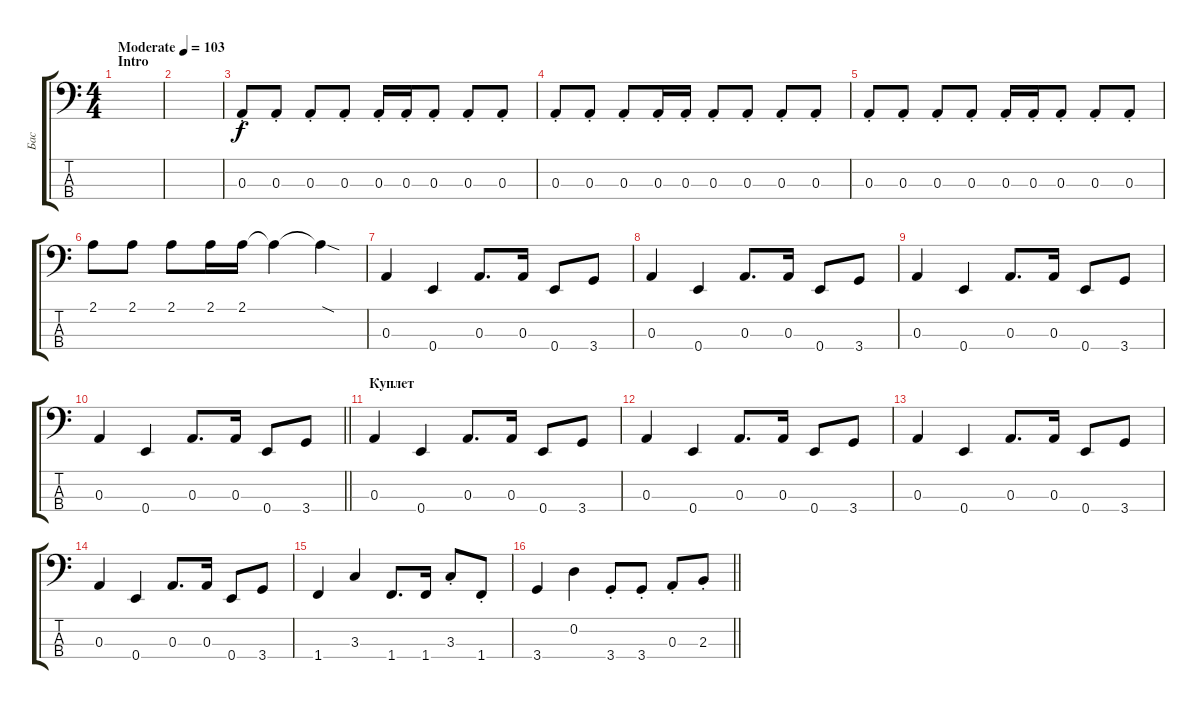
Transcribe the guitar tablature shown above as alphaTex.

\track ("Бас" "Бас") {instrument electricbassfinger}
\staff {score tabs}
\tuning (G2 D2 A1 E1) {hide}
\ts (4 4)
\section ("" "Intro")
\tempo (103 "Moderate")
\clef f4
\ks c
|
|
0.3{st}.8 0.3{st}.8 0.3{st}.8 0.3{st}.8 0.3{st}.16 0.3{st}.16 0.3{st}.8 0.3{st}.8 0.3{st}.8 |
0.3{st}.8 0.3{st}.8 0.3{st}.8 0.3{st}.16 0.3{st}.16 0.3{st}.8 0.3{st}.8 0.3{st}.8 0.3{st}.8 |
0.3{st}.8 0.3{st}.8 0.3{st}.8 0.3{st}.8 0.3{st}.16 0.3{st}.16 0.3{st}.8 0.3{st}.8 0.3{st}.8 |
2.1.8 2.1.8 2.1.8 2.1.16 2.1.16 2.1{t}.4 2.1{sod t}.4 |
0.3.4 0.4.4 0.3.8{d} 0.3.16 0.4.8 3.4.8 |
0.3.4 0.4.4 0.3.8{d} 0.3.16 0.4.8 3.4.8 |
0.3.4 0.4.4 0.3.8{d} 0.3.16 0.4.8 3.4.8 |
\barLineRight lightlight
0.3.4 0.4.4 0.3.8{d} 0.3.16 0.4.8 3.4.8 |
\section ("" "Куплет")
0.3.4 0.4.4 0.3.8{d} 0.3.16 0.4.8 3.4.8 |
0.3.4 0.4.4 0.3.8{d} 0.3.16 0.4.8 3.4.8 |
0.3.4 0.4.4 0.3.8{d} 0.3.16 0.4.8 3.4.8 |
0.3.4 0.4.4 0.3.8{d} 0.3.16 0.4.8 3.4.8 |
1.4.4 3.3.4 1.4.8{d} 1.4.16 3.3{st}.8 1.4{st}.8 |
\barLineRight lightlight
3.4.4 0.2.4 3.4{st}.8 3.4{st}.8 0.3{st}.8 2.3{st}.8
